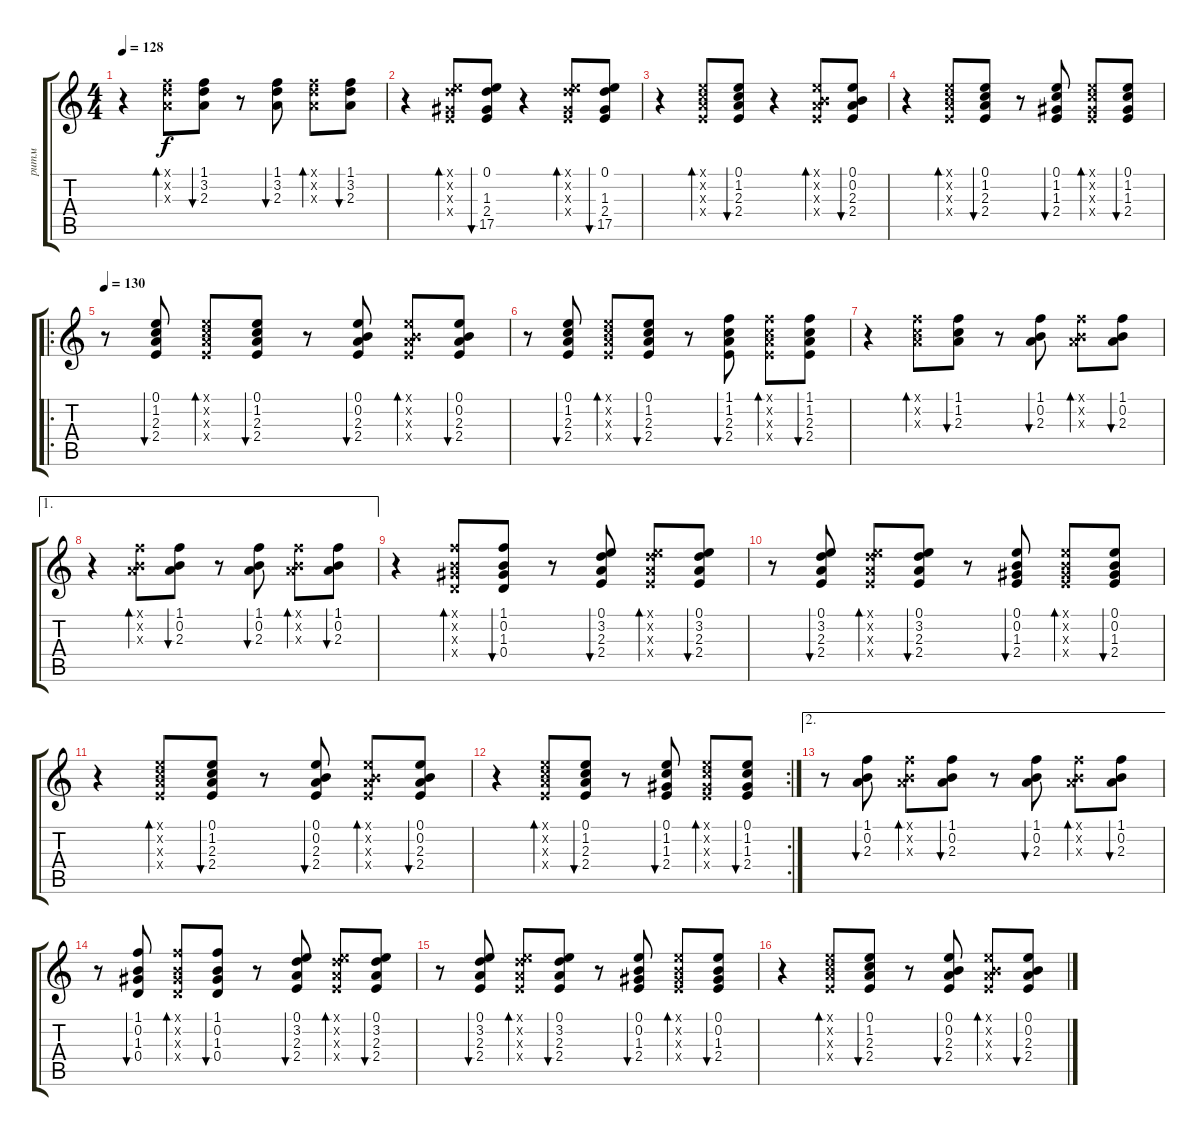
\track ("ритм" "ритм") {instrument acousticguitarsteel}
\staff {score tabs}
\tuning (E4 B3 G3 D3 A2 E2) {hide}
\ts (4 4)
\tempo 128
\clef g2
\ks c
r.4{dy f} (1.1{x} 3.2{x} 2.3{x}).8{bd 60} (1.1 3.2 2.3).8{bu 60} r.8 (1.1 3.2 2.3).8{bu 60} (1.1{x} 3.2{x} 2.3{x}).8{bd 60} (1.1 3.2 2.3).8{bu 60} |
r.4 (0.1{x} 3.2{x} 1.3{x} 2.4{x}).8{bd 60} (0.1 1.3 2.4 17.5).8{bu 60} r.4 (0.1{x} 3.2{x} 1.3{x} 2.4{x}).8{bd 60} (0.1 1.3 2.4 17.5).8{bu 60} |
r.4 (0.1{x} 1.2{x} 2.3{x} 2.4{x}).8{bd 60} (0.1 1.2 2.3 2.4).8{bu 60} r.4 (0.1{x} 0.2{x} 2.3{x} 2.4{x}).8{bd 60} (0.1 0.2 2.3 2.4).8{bu 60} |
r.4 (0.1{x} 1.2{x} 2.3{x} 2.4{x}).8{bd 60} (0.1 1.2 2.3 2.4).8{bu 60} r.8 (0.1 1.2 1.3 2.4).8{bu 60} (0.1{x} 1.2{x} 1.3{x} 2.4{x}).8{bd 60} (0.1 1.2 1.3 2.4).8{bu 60} |
\ro
\tempo 130
r.8 (0.1 1.2 2.3 2.4).8{bu 60} (0.1{x} 1.2{x} 2.3{x} 2.4{x}).8{bd 60} (0.1 1.2 2.3 2.4).8{bu 60} r.8 (0.1 0.2 2.3 2.4).8{bu 60} (0.1{x} 0.2{x} 2.3{x} 2.4{x}).8{bd 60} (0.1 0.2 2.3 2.4).8{bu 60} |
r.8 (0.1 1.2 2.3 2.4).8{bu 60} (0.1{x} 1.2{x} 2.3{x} 2.4{x}).8{bd 60} (0.1 1.2 2.3 2.4).8{bu 60} r.8 (1.1 1.2 2.3 2.4).8{bu 60} (1.1{x} 1.2{x} 2.3{x} 2.4{x}).8{bd 60} (1.1 1.2 2.3 2.4).8{bu 60} |
r.4 (1.1{x} 1.2{x} 2.3{x}).8{bd 60} (1.1 1.2 2.3).8{bu 60} r.8 (1.1 0.2 2.3).8{bu 60} (1.1{x} 0.2{x} 2.3{x}).8{bd 60} (1.1 0.2 2.3).8{bu 60} |
\ae 1
r.4 (1.1{x} 0.2{x} 2.3{x}).8{bd 60} (1.1 0.2 2.3).8{bu 60} r.8 (1.1 0.2 2.3).8{bu 60} (1.1{x} 0.2{x} 2.3{x}).8{bd 60} (1.1 0.2 2.3).8{bu 60} |
r.4 (1.1{x} 0.2{x} 1.3{x} 0.4{x}).8{bd 60} (1.1 0.2 1.3 0.4).8{bu 60} r.8 (0.1 3.2 2.3 2.4).8{bu 60} (0.1{x} 3.2{x} 2.3{x} 2.4{x}).8{bd 60} (0.1 3.2 2.3 2.4).8{bu 60} |
r.8 (0.1 3.2 2.3 2.4).8{bu 60} (0.1{x} 3.2{x} 2.3{x} 2.4{x}).8{bd 60} (0.1 3.2 2.3 2.4).8{bu 60} r.8 (0.1 0.2 1.3 2.4).8{bu 60} (0.1{x} 0.2{x} 1.3{x} 2.4{x}).8{bd 60} (0.1 0.2 1.3 2.4).8{bu 60} |
r.4 (0.1{x} 1.2{x} 2.3{x} 2.4{x}).8{bd 60} (0.1 1.2 2.3 2.4).8{bu 60} r.8 (0.1 0.2 2.3 2.4).8{bu 60} (0.1{x} 0.2{x} 2.3{x} 2.4{x}).8{bd 60} (0.1 0.2 2.3 2.4).8{bu 60} |
\rc 2
r.4 (0.1{x} 1.2{x} 2.3{x} 2.4{x}).8{bd 60} (0.1 1.2 2.3 2.4).8{bu 60} r.8 (0.1 1.2 1.3 2.4).8{bu 60} (0.1{x} 1.2{x} 1.3{x} 2.4{x}).8{bd 60} (0.1 1.2 1.3 2.4).8{bu 60} |
\ae 2
r.8 (1.1 0.2 2.3).8{bu 60} (1.1{x} 0.2{x} 2.3{x}).8{bd 60} (1.1 0.2 2.3).8{bu 60} r.8 (1.1 0.2 2.3).8{bu 60} (1.1{x} 0.2{x} 2.3{x}).8{bd 60} (1.1 0.2 2.3).8{bu 60} |
r.8 (1.1 0.2 1.3 0.4).8{bu 60} (1.1{x} 0.2{x} 1.3{x} 0.4{x}).8{bd 60} (1.1 0.2 1.3 0.4).8{bu 60} r.8 (0.1 3.2 2.3 2.4).8{bu 60} (0.1{x} 3.2{x} 2.3{x} 2.4{x}).8{bd 60} (0.1 3.2 2.3 2.4).8{bu 60} |
r.8 (0.1 3.2 2.3 2.4).8{bu 60} (0.1{x} 3.2{x} 2.3{x} 2.4{x}).8{bd 60} (0.1 3.2 2.3 2.4).8{bu 60} r.8 (0.1 0.2 1.3 2.4).8{bu 60} (0.1{x} 0.2{x} 1.3{x} 2.4{x}).8{bd 60} (0.1 0.2 1.3 2.4).8{bu 60} |
r.4 (0.1{x} 1.2{x} 2.3{x} 2.4{x}).8{bd 60} (0.1 1.2 2.3 2.4).8{bu 60} r.8 (0.1 0.2 2.3 2.4).8{bu 60} (0.1{x} 0.2{x} 2.3{x} 2.4{x}).8{bd 60} (0.1 0.2 2.3 2.4).8{bu 60}
